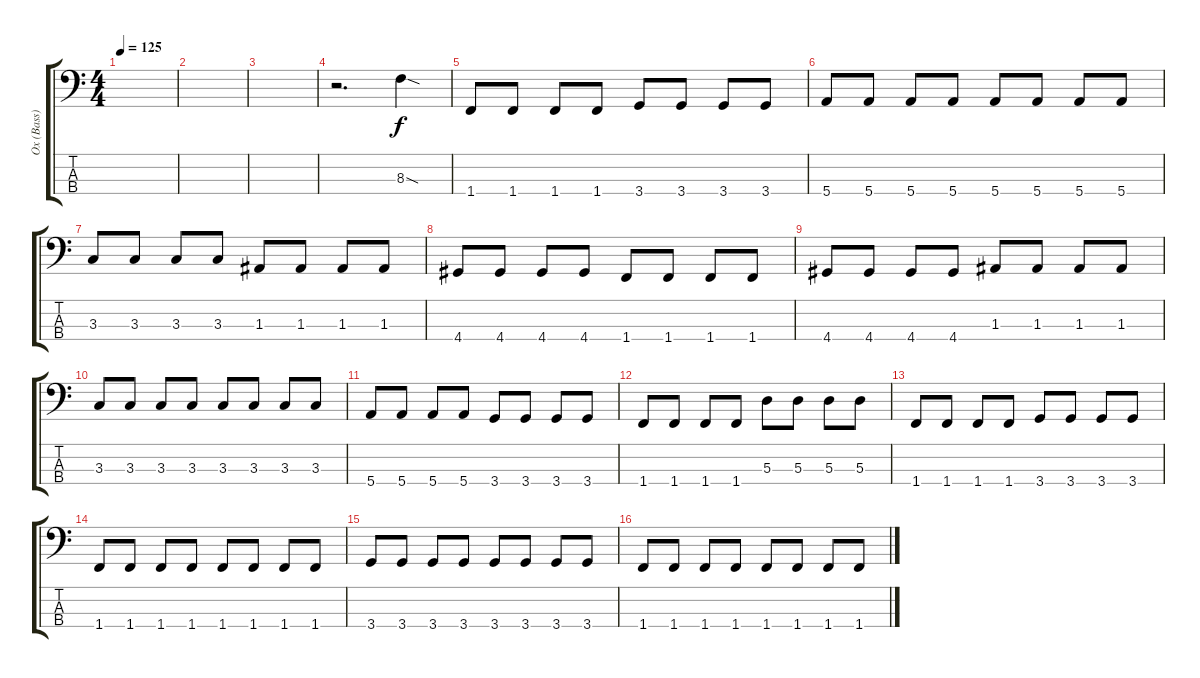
\track ("Ox (Bass)" "Ox (Bass)") {instrument electricbasspick}
\staff {score tabs}
\tuning (G2 D2 A1 E1) {hide}
\ts (4 4)
\tempo 125
\clef f4
\ks c
|
|
|
r.2{d} 8.3{sod}.4 |
1.4.8 1.4.8 1.4.8 1.4.8 3.4.8 3.4.8 3.4.8 3.4.8 |
5.4.8 5.4.8 5.4.8 5.4.8 5.4.8 5.4.8 5.4.8 5.4.8 |
3.3.8 3.3.8 3.3.8 3.3.8 1.3.8 1.3.8 1.3.8 1.3.8 |
4.4.8 4.4.8 4.4.8 4.4.8 1.4.8 1.4.8 1.4.8 1.4.8 |
4.4.8 4.4.8 4.4.8 4.4.8 1.3.8 1.3.8 1.3.8 1.3.8 |
3.3.8 3.3.8 3.3.8 3.3.8 3.3.8 3.3.8 3.3.8 3.3.8 |
5.4.8 5.4.8 5.4.8 5.4.8 3.4.8 3.4.8 3.4.8 3.4.8 |
1.4.8 1.4.8 1.4.8 1.4.8 5.3.8 5.3.8 5.3.8 5.3.8 |
1.4.8 1.4.8 1.4.8 1.4.8 3.4.8 3.4.8 3.4.8 3.4.8 |
1.4.8 1.4.8 1.4.8 1.4.8 1.4.8 1.4.8 1.4.8 1.4.8 |
3.4.8 3.4.8 3.4.8 3.4.8 3.4.8 3.4.8 3.4.8 3.4.8 |
1.4.8 1.4.8 1.4.8 1.4.8 1.4.8 1.4.8 1.4.8 1.4.8
